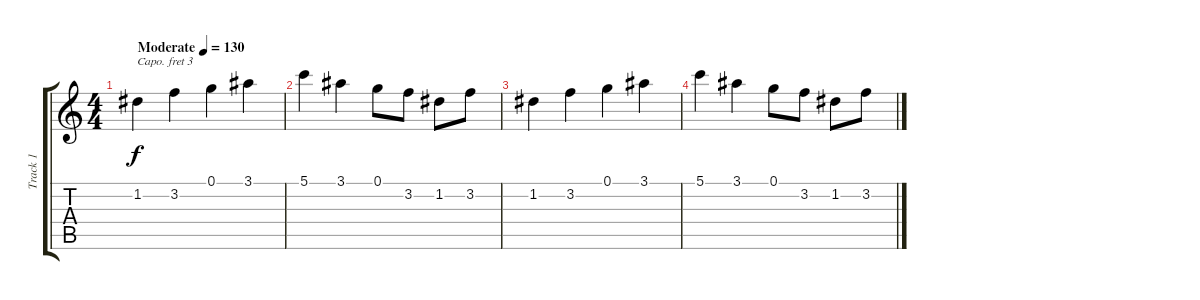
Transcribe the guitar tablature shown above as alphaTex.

\track ("Track 1" "Track 1") {instrument acousticguitarnylon}
\staff {score tabs}
\capo 3
\tuning (E4 B3 G3 D3 A2 E2) {hide}
\ts (4 4)
\tempo (130 "Moderate")
\clef g2
\ks c
1.2.4{dy f instrument acousticguitarnylon} 3.2.4 0.1.4 3.1.4 |
5.1.4 3.1.4 0.1.8 3.2.8 1.2.8 3.2.8 |
1.2.4 3.2.4 0.1.4 3.1.4 |
5.1.4 3.1.4 0.1.8 3.2.8 1.2.8 3.2.8
